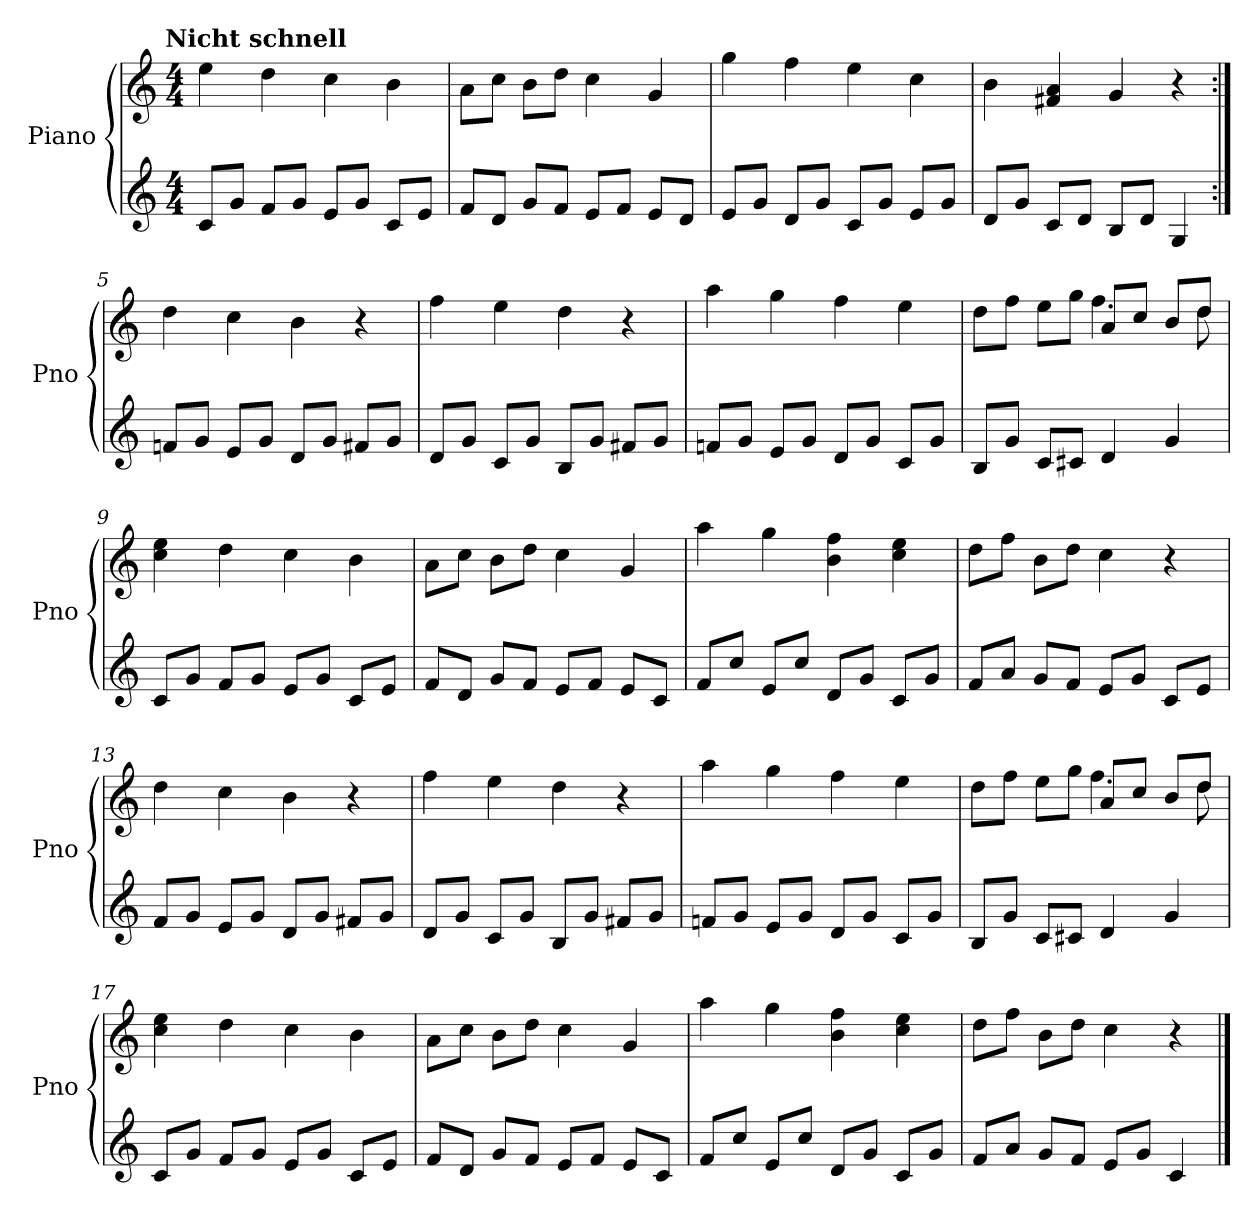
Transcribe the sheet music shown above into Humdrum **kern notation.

**kern	**kern
*part1	*part1
*staff2	*staff1
*I"Piano	*
*I'Pno	*
*k[]	*k[]
*C:	*C:
!!LO:TX:omd:t=Nicht schnell
*M4/4	*M4/4
*MM110	*MM110
=	=
8cL	4ee
8gJ	.
8fL	4dd
8gJ	.
8eL	4cc
8gJ	.
8cL	4b
8eJ	.
=2	=2
8fL	8aL
8dJ	8ccJ
8gL	8bL
8fJ	8ddJ
8eL	4cc
8fJ	.
8eL	4g
8dJ	.
=3	=3
8eL	4gg
8gJ	.
8dL	4ff
8gJ	.
8cL	4ee
8gJ	.
8eL	4cc
8gJ	.
=4	=4
8dL	4b
8gJ	.
8cL	4f#X 4a
8dJ	.
8BL	4g
8dJ	.
4G	4r
=5:|!	=5:|!
8fnL	4dd
8gJ	.
8eL	4cc
8gJ	.
8dL	4b
8gJ	.
8f#XL	4r
8gJ	.
=6	=6
8dL	4ff
8gJ	.
8cL	4ee
8gJ	.
8BL	4dd
8gJ	.
8f#XL	4r
8gJ	.
=7	=7
8fnL	4aa
8gJ	.
8eL	4gg
8gJ	.
8dL	4ff
8gJ	.
8cL	4ee
8gJ	.
=8	=8
*	*^
8BL	8ddL	2ryy
8gJ	8ffJ	.
8cL	8eeL	.
8c#XJ	8ggJ	.
4d	8aL	4.ff
.	8ccJ	.
4g	8bL	.
.	8ddJ	8dd
*	*v	*v
=9	=9
8cL	4cc 4ee
8gJ	.
8fL	4dd
8gJ	.
8eL	4cc
8gJ	.
8cL	4b
8eJ	.
=10	=10
8fL	8aL
8dJ	8ccJ
8gL	8bL
8fJ	8ddJ
8eL	4cc
8fJ	.
8eL	4g
8cJ	.
=11	=11
8fL	4aa
8ccJ	.
8eL	4gg
8ccJ	.
8dL	4b 4ff
8gJ	.
8cL	4cc 4ee
8gJ	.
=12	=12
8fL	8ddL
8aJ	8ffJ
8gL	8bL
8fJ	8ddJ
8eL	4cc
8gJ	.
8cL	4r
8eJ	.
=13	=13
8fL	4dd
8gJ	.
8eL	4cc
8gJ	.
8dL	4b
8gJ	.
8f#XL	4r
8gJ	.
=14	=14
8dL	4ff
8gJ	.
8cL	4ee
8gJ	.
8BL	4dd
8gJ	.
8f#XL	4r
8gJ	.
=15	=15
8fnL	4aa
8gJ	.
8eL	4gg
8gJ	.
8dL	4ff
8gJ	.
8cL	4ee
8gJ	.
=16	=16
*	*^
8BL	8ddL	2ryy
8gJ	8ffJ	.
8cL	8eeL	.
8c#XJ	8ggJ	.
4d	8aL	4.ff
.	8ccJ	.
4g	8bL	.
.	8ddJ	8dd
*	*v	*v
=17	=17
8cL	4cc 4ee
8gJ	.
8fL	4dd
8gJ	.
8eL	4cc
8gJ	.
8cL	4b
8eJ	.
=18	=18
8fL	8aL
8dJ	8ccJ
8gL	8bL
8fJ	8ddJ
8eL	4cc
8fJ	.
8eL	4g
8cJ	.
=19	=19
8fL	4aa
8ccJ	.
8eL	4gg
8ccJ	.
8dL	4b 4ff
8gJ	.
8cL	4cc 4ee
8gJ	.
=20	=20
8fL	8ddL
8aJ	8ffJ
8gL	8bL
8fJ	8ddJ
8eL	4cc
8gJ	.
4c	4r
==	==
*-	*-
